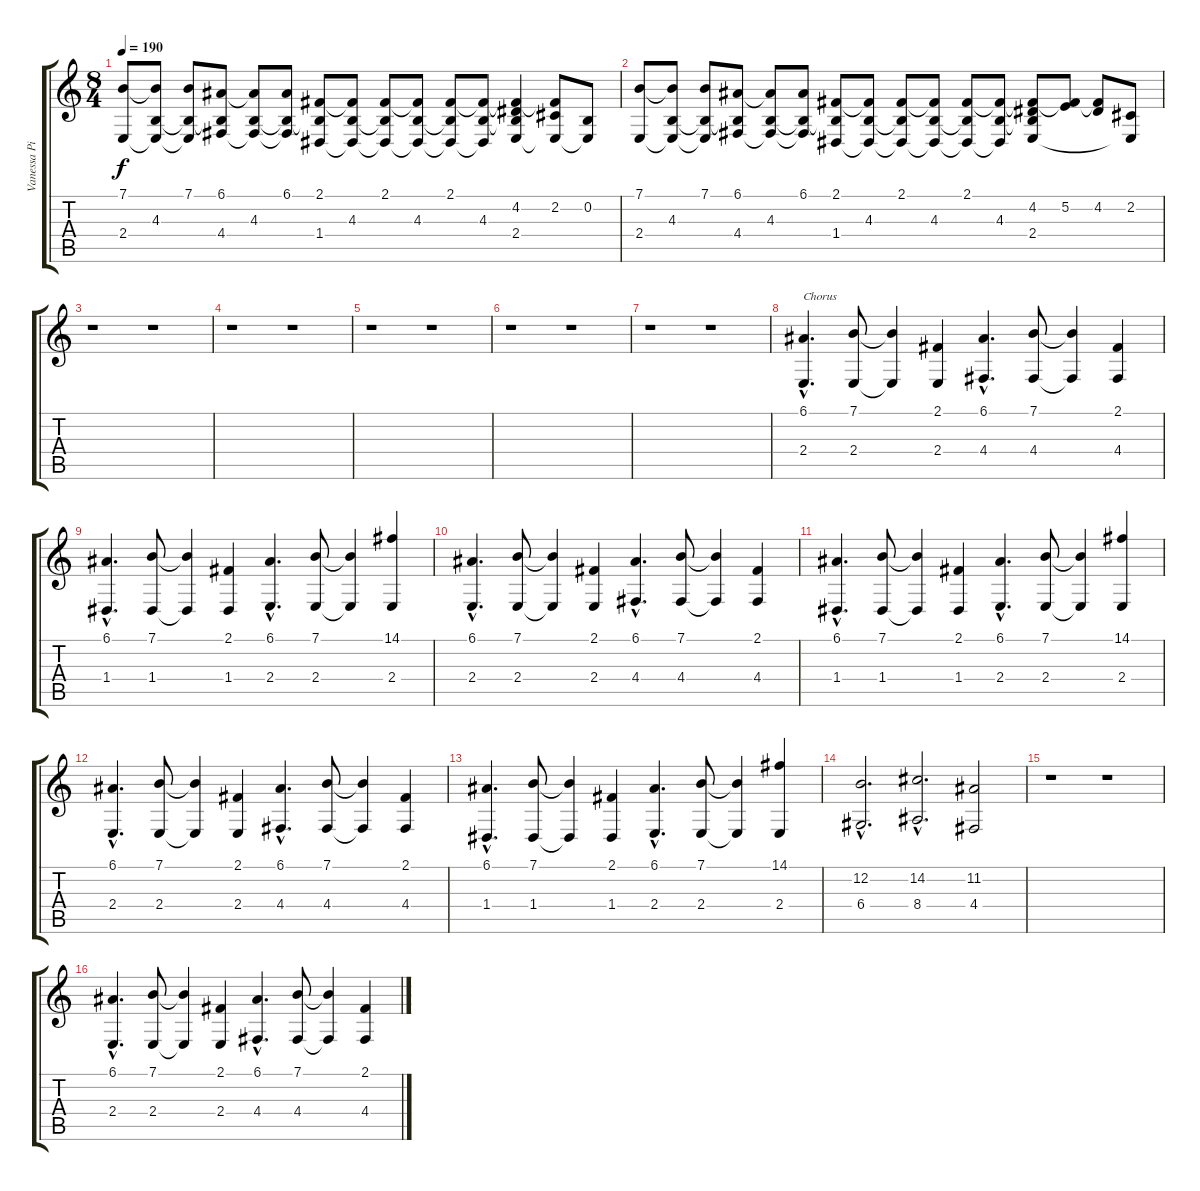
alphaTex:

\track ("Vanessa Piano" "Vanessa Pi") {instrument brightacousticpiano}
\staff {score tabs}
\tuning (E4 B3 G3 D3 A2 E2) {hide}
\ts (8 4)
\tempo 190
\clef g2
\ks c
(7.1 2.4).8{dy f} (7.1{t} 4.3 2.4{t}).8 (7.1 4.3{t} 2.4{t}).8 (6.1 4.3{t} 4.4).8 (6.1{t} 4.3 4.4{t}).8 (6.1 4.3{t} 4.4{t}).8 (2.1 4.3{t} 1.4).8 (2.1{t} 4.3 1.4{t}).8 (2.1 4.3{t} 1.4{t}).8 (2.1{t} 4.3 1.4{t}).8 (2.1 4.3{t} 1.4{t}).8 (2.1{t} 4.3 1.4{t}).8 (2.1{t} 4.2 4.3{t} 2.4).4 (2.1{t} 2.2 2.4{t}).8 (0.2 2.4{t}).8 |
(7.1 2.4).8 (7.1{t} 4.3 2.4{t}).8 (7.1 4.3{t} 2.4{t}).8 (6.1 4.3{t} 4.4).8 (6.1{t} 4.3 4.4{t}).8 (6.1 4.3{t} 4.4{t}).8 (2.1 4.3{t} 1.4).8 (2.1{t} 4.3 1.4{t}).8 (2.1 4.3{t} 1.4{t}).8 (2.1{t} 4.3 1.4{t}).8 (2.1 4.3{t} 1.4{t}).8 (2.1{t} 4.3 1.4{t}).8 (2.1{t} 4.2 4.3{t} 2.4).8 (2.1{t} 5.2).8 (2.1{t} 4.2).8 (2.2 2.4{t}).8 |
r.1 r.1 |
r.1 r.1 |
r.1 r.1 |
r.1 r.1 |
r.1 r.1 |
(6.1{hac} 2.4{hac}).4{d txt "Chorus" volume 10} (7.1 2.4).8 (7.1{t} 2.4{t}).4 (2.1 2.4).4 (6.1{hac} 4.4{hac}).4{d} (7.1 4.4).8 (7.1{t} 4.4{t}).4 (2.1 4.4).4 |
(6.1{hac} 1.4{hac}).4{d} (7.1 1.4).8 (7.1{t} 1.4{t}).4 (2.1 1.4).4 (6.1{hac} 2.4{hac}).4{d} (7.1 2.4).8 (7.1{t} 2.4{t}).4 (14.1 2.4).4 |
(6.1{hac} 2.4{hac}).4{d} (7.1 2.4).8 (7.1{t} 2.4{t}).4 (2.1 2.4).4 (6.1{hac} 4.4{hac}).4{d} (7.1 4.4).8 (7.1{t} 4.4{t}).4 (2.1 4.4).4 |
(6.1{hac} 1.4{hac}).4{d} (7.1 1.4).8 (7.1{t} 1.4{t}).4 (2.1 1.4).4 (6.1{hac} 2.4{hac}).4{d} (7.1 2.4).8 (7.1{t} 2.4{t}).4 (14.1 2.4).4 |
(6.1{hac} 2.4{hac}).4{d volume 13} (7.1 2.4).8 (7.1{t} 2.4{t}).4 (2.1 2.4).4 (6.1{hac} 4.4{hac}).4{d} (7.1 4.4).8 (7.1{t} 4.4{t}).4 (2.1 4.4).4 |
(6.1{hac} 1.4{hac}).4{d} (7.1 1.4).8 (7.1{t} 1.4{t}).4 (2.1 1.4).4 (6.1{hac} 2.4{hac}).4{d} (7.1 2.4).8 (7.1{t} 2.4{t}).4 (14.1 2.4).4 |
(12.2{hac} 6.4{hac}).2{d volume 13} (14.2{hac} 8.4{hac}).2{d} (11.2 4.4).2 |
r.1 r.1 |
(6.1{hac} 2.4{hac}).4{d volume 16} (7.1 2.4).8 (7.1{t} 2.4{t}).4 (2.1 2.4).4 (6.1{hac} 4.4{hac}).4{d} (7.1 4.4).8 (7.1{t} 4.4{t}).4 (2.1 4.4).4
